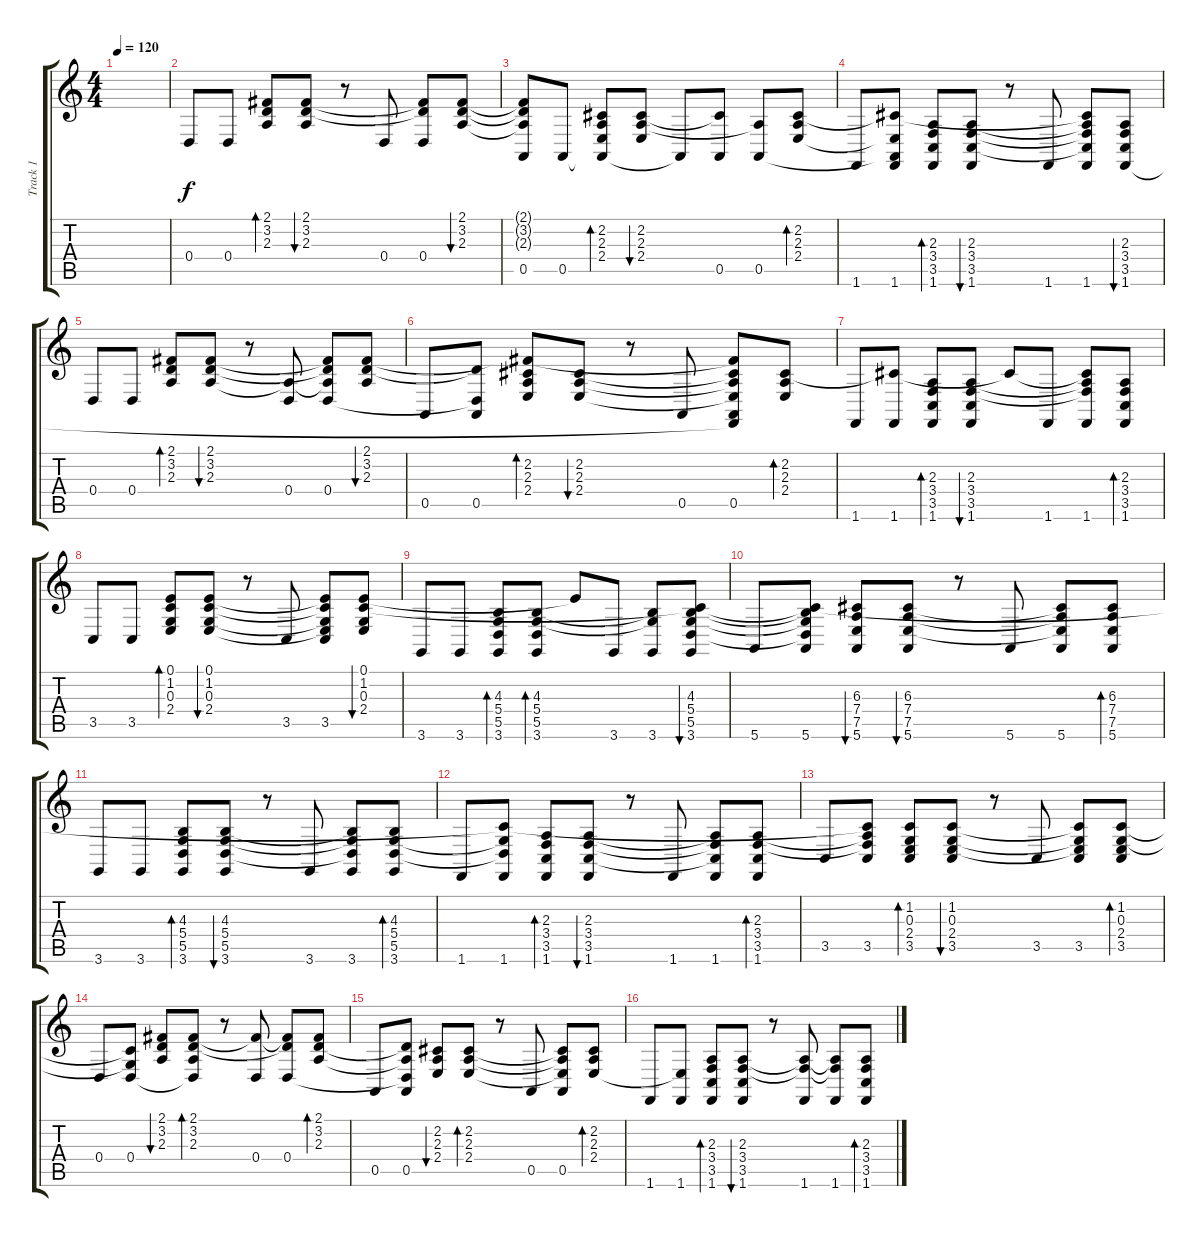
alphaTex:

\track ("Track 1" "Track 1") {instrument acousticgrandpiano}
\staff {score tabs}
\tuning (E4 B3 G3 D3 A2 E2) {hide}
\ts (4 4)
\tempo 120
\clef g2
\ks c
|
0.4.8 0.4.8 (2.1 3.2 2.3).8{bd 60} (2.1 3.2 2.3).8{bu 60} r.8 0.4.8 (2.1{t} 3.2{t} 0.4).8 (2.1 3.2 2.3).8{bu 60} |
(2.1{t} 3.2{t} 2.3{t} 0.5).8 0.5.8 (2.2 2.3 2.4 0.5{t}).8{bd 60} (2.2 2.3 2.4).8{bu 60} 0.5{t}.8 (2.2{t} 0.5).8 (2.3{t} 0.5).8 (2.2 2.3 2.4).8{bd 60} |
1.6.8 (2.2{t} 2.4{t} 0.5{t} 1.6).8 (2.3 3.4 3.5 1.6).8{bd 60} (2.3 3.4 3.5 1.6).8{bu 60} r.8 1.6.8 (2.2{t} 2.3{t} 3.4{t} 3.5{t} 1.6).8 (2.3 3.4 3.5 1.6).8{bu 60} |
0.4.8 0.4.8 (2.1 3.2 2.3).8{bd 60} (2.1 3.2 2.3).8{bu 60} r.8 (2.3{t} 0.4).8 (2.1{t} 3.2{t} 2.3{t} 0.4).8 (2.1 3.2 2.3).8{bu 60} |
0.5.8 (3.2{t} 0.4{t} 0.5).8 (2.1{t} 2.2 2.3 2.4).8{bd 60} (2.2 2.3 2.4).8{bu 60} r.8 0.5.8 (2.1{t} 2.2{t} 2.3{t} 2.4{t} 0.5 1.6{t}).8 (2.2 2.3 2.4).8{bd 60} |
1.6.8 (2.2{t} 1.6).8 (2.3 3.4 3.5 1.6).8{bd 60} (2.3 3.4 3.5 1.6).8{bu 60} 2.2{t}.8 1.6.8 (2.2{t} 2.3{t} 3.4{t} 1.6).8 (2.3 3.4 3.5 1.6).8{bd 60} |
3.5.8 3.5.8 (0.1 1.2 0.3 2.4).8{bd 60} (0.1 1.2 0.3 2.4).8{bu 60} r.8 3.5.8 (0.1{t} 1.2{t} 0.3{t} 2.4{t} 3.5).8 (0.1 1.2 0.3 2.4).8{bu 60} |
3.6.8 3.6.8 (4.3 5.4 5.5 3.6).8{bd 60} (4.3 5.4 5.5 3.6).8{bd 60} 0.1{t}.8 3.6.8 (4.3{t} 5.4{t} 3.6).8 (1.2{t} 4.3 5.4 5.5 3.6).8{bu 60} |
5.6.8 (1.2{t} 4.3{t} 5.4{t} 5.5{t} 5.6).8 (6.3 7.4 7.5 5.6).8{bu 60} (6.3 7.4 7.5 5.6).8{bu 60} r.8 5.6.8 (6.3{t} 7.4{t} 7.5{t} 5.6).8 (6.3 7.4 7.5 5.6).8{bd 60} |
3.6.8 3.6.8 (4.3 5.4 5.5 3.6).8{bd 60} (4.3 5.4 5.5 3.6).8{bu 60} r.8 3.6.8 (4.3{t} 5.4{t} 5.5{t} 3.6).8 (4.3 5.4 5.5 3.6).8{bd 60} |
1.6.8 (1.2{t} 5.4{t} 5.5{t} 1.6).8 (2.3 3.4 3.5 1.6).8{bd 60} (2.3 3.4 3.5 1.6).8{bu 60} r.8 1.6.8 (2.3{t} 3.4{t} 3.5{t} 1.6).8 (2.3 3.4 3.5 1.6).8{bd 60} |
3.5.8 (1.2{t} 2.3{t} 3.4{t} 3.5).8 (1.2 0.3 2.4 3.5).8{bd 60} (1.2 0.3 2.4 3.5).8{bu 60} r.8 3.5.8 (1.2{t} 0.3{t} 2.4{t} 3.5).8 (1.2 0.3 2.4 3.5).8{bd 60} |
0.4.8 (1.2{t} 0.3{t} 0.4).8 (2.1 3.2 2.3).8{bu 60} (2.1 3.2 2.3 0.4{t}).8{bd 60} r.8 (2.1{t} 0.4).8 (2.1{t} 3.2{t} 0.4).8 (2.1 3.2 2.3).8{bd 60} |
0.5.8 (3.2{t} 2.3{t} 0.4{t} 0.5).8 (2.2 2.3 2.4).8{bu 60} (2.2 2.3 2.4).8{bd 60} r.8 0.5.8 (2.2{t} 2.3{t} 2.4{t} 0.5).8 (2.2 2.3 2.4).8{bd 60} |
1.6.8 (2.4{t} 1.6).8 (2.3 3.4 3.5 1.6).8{bd 60} (2.3 3.4 3.5 1.6).8{bu 60} r.8 (2.3{t} 3.4{t} 1.6).8 (2.3{t} 3.4{t} 1.6).8 (2.3 3.4 3.5 1.6).8{bd 60}
